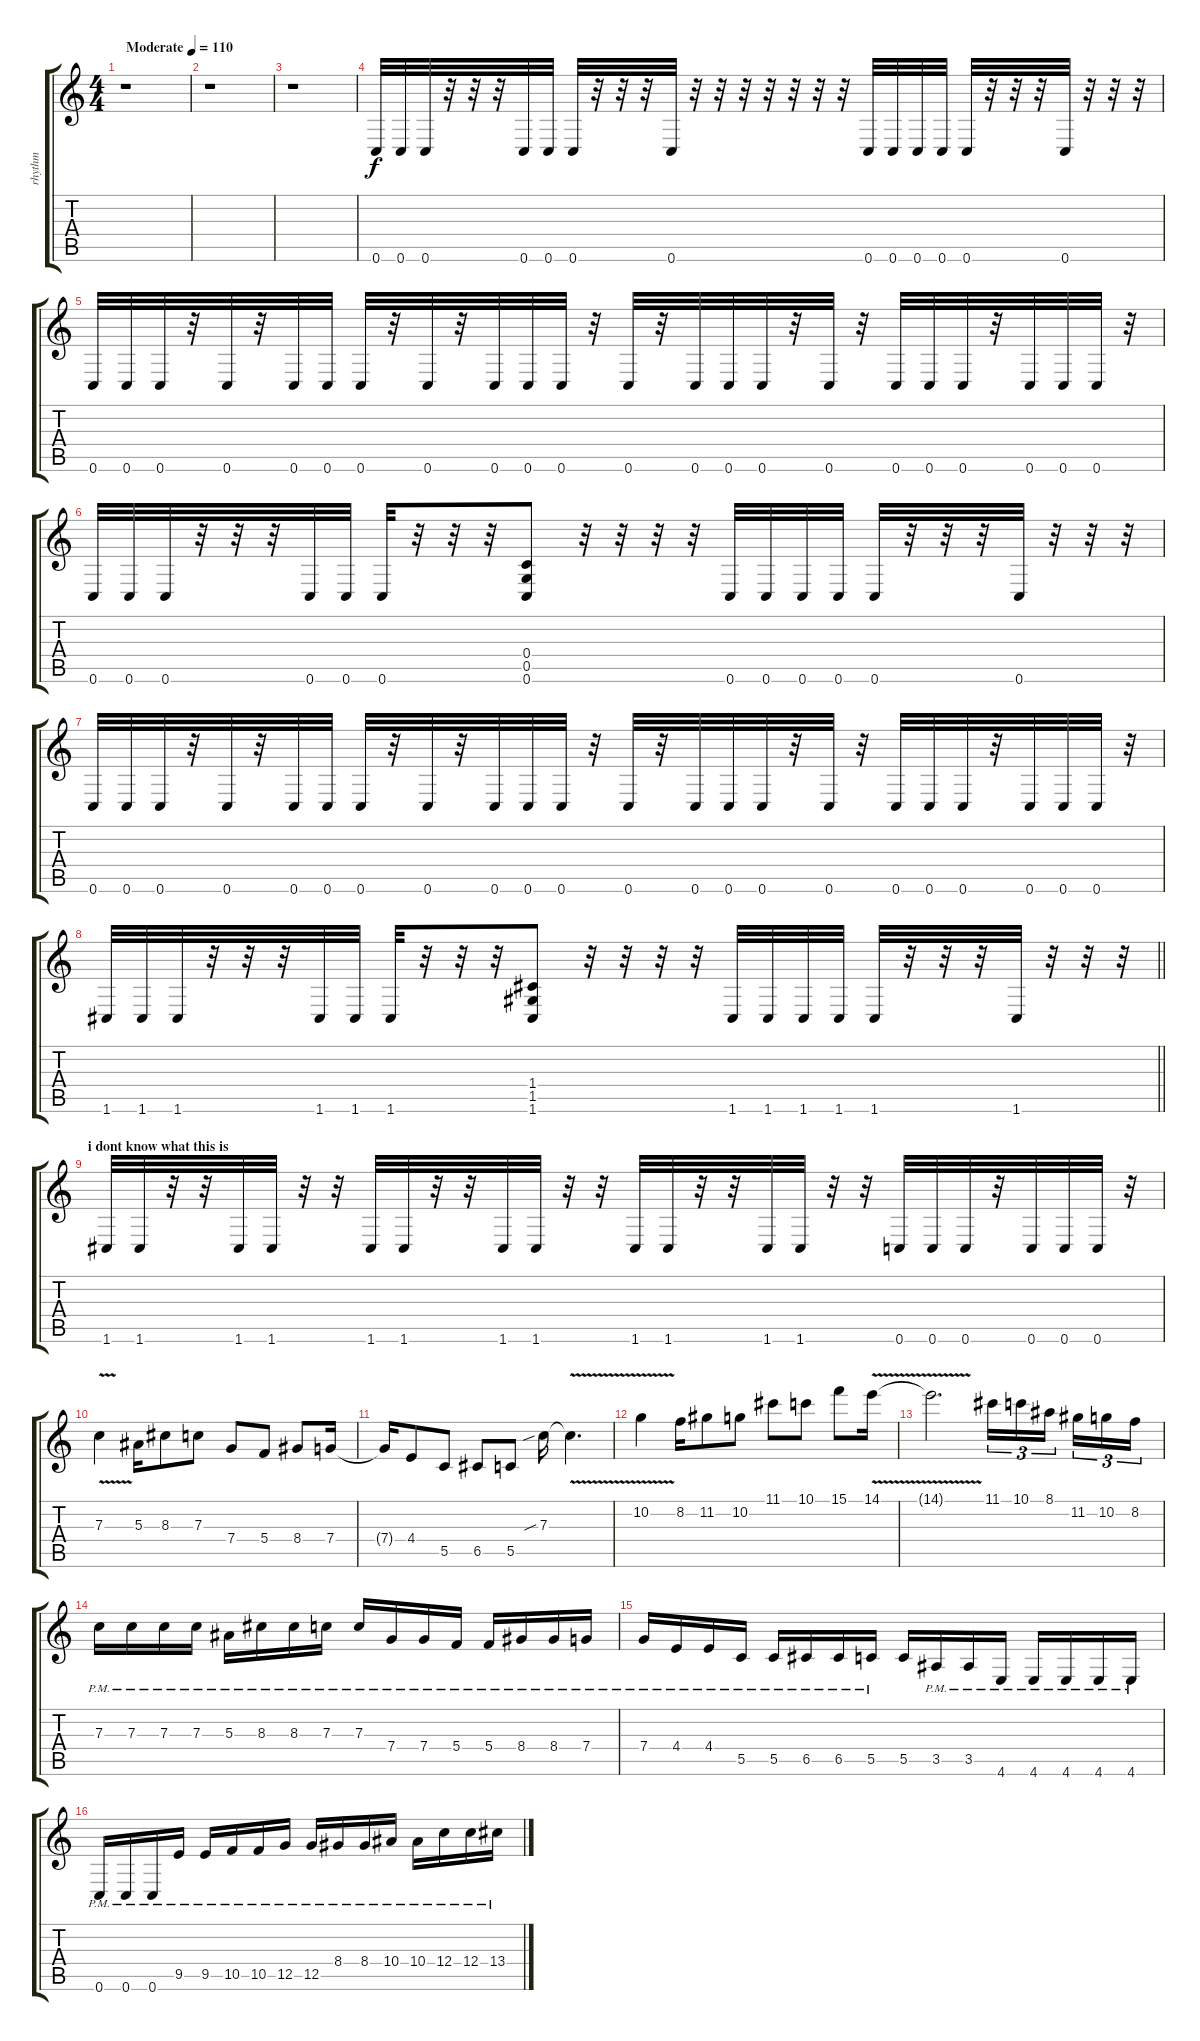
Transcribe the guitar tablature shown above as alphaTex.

\track ("rhythm" "rhythm") {instrument overdrivenguitar}
\staff {score tabs}
\tuning (D4 A3 F3 C3 G2 C2) {hide}
\ts (4 4)
\tempo (110 "Moderate")
\clef g2
\ks c
r.1{dy f instrument overdrivenguitar} |
r.1 |
r.1 |
0.6.32 0.6.32 0.6.32 r.32 r.32 r.32 0.6.32 0.6.32 0.6.32 r.32 r.32 r.32 0.6.32 r.32 r.32 r.32 r.32 r.32 r.32 r.32 0.6.32 0.6.32 0.6.32 0.6.32 0.6.32 r.32 r.32 r.32 0.6.32 r.32 r.32 r.32 |
0.6.32 0.6.32 0.6.32 r.32 0.6.32 r.32 0.6.32 0.6.32 0.6.32 r.32 0.6.32 r.32 0.6.32 0.6.32 0.6.32 r.32 0.6.32 r.32 0.6.32 0.6.32 0.6.32 r.32 0.6.32 r.32 0.6.32 0.6.32 0.6.32 r.32 0.6.32 0.6.32 0.6.32 r.32 |
0.6.32 0.6.32 0.6.32 r.32 r.32 r.32 0.6.32 0.6.32 0.6.32 r.32 r.32 r.32 (0.4 0.5 0.6).8 r.32 r.32 r.32 r.32 0.6.32 0.6.32 0.6.32 0.6.32 0.6.32 r.32 r.32 r.32 0.6.32 r.32 r.32 r.32 |
0.6.32 0.6.32 0.6.32 r.32 0.6.32 r.32 0.6.32 0.6.32 0.6.32 r.32 0.6.32 r.32 0.6.32 0.6.32 0.6.32 r.32 0.6.32 r.32 0.6.32 0.6.32 0.6.32 r.32 0.6.32 r.32 0.6.32 0.6.32 0.6.32 r.32 0.6.32 0.6.32 0.6.32 r.32 |
\barLineRight lightlight
1.6.32 1.6.32 1.6.32 r.32 r.32 r.32 1.6.32 1.6.32 1.6.32 r.32 r.32 r.32 (1.4 1.5 1.6).8 r.32 r.32 r.32 r.32 1.6.32 1.6.32 1.6.32 1.6.32 1.6.32 r.32 r.32 r.32 1.6.32 r.32 r.32 r.32 |
\section ("" "i dont know what this is")
1.6.32 1.6.32 r.32 r.32 1.6.32 1.6.32 r.32 r.32 1.6.32 1.6.32 r.32 r.32 1.6.32 1.6.32 r.32 r.32 1.6.32 1.6.32 r.32 r.32 1.6.32 1.6.32 r.32 r.32 0.6.32 0.6.32 0.6.32 r.32 0.6.32 0.6.32 0.6.32 r.32 |
7.3{v}.4 5.3.16 8.3.8 7.3.8 7.4.8 5.4.8 8.4.8 7.4.16 |
7.4{t}.16 4.4.8 5.5.8 6.5.8 5.5.8 7.3{sib}.16 7.3{v t}.4{d} |
10.2{v}.4 8.2.16 11.2.8 10.2.8 11.1.8 10.1.8 15.1.8 14.1{v}.16 |
14.1{t}.2{d} 11.1.16{tu (3 2)} 10.1.16{tu (3 2)} 8.1.16{tu (3 2) beam splitsecondary} 11.2.16{tu (3 2)} 10.2.16{tu (3 2)} 8.2.16{tu (3 2)} |
7.3{pm}.16 7.3{pm}.16 7.3{pm}.16 7.3{pm}.16 5.3{pm}.16 8.3{pm}.16 8.3{pm}.16 7.3{pm}.16 7.3{pm}.16 7.4{pm}.16 7.4{pm}.16 5.4{pm}.16 5.4{pm}.16 8.4{pm}.16 8.4{pm}.16 7.4{pm}.16 |
7.4{pm}.16 4.4{pm}.16 4.4{pm}.16 5.5{pm}.16 5.5{pm}.16 6.5{pm}.16 6.5{pm}.16 5.5{pm}.16 5.5.16 3.5{pm}.16 3.5{pm}.16 4.6{pm}.16 4.6{pm}.16 4.6{pm}.16 4.6{pm}.16 4.6{pm}.16 |
0.6{pm}.16 0.6{pm}.16 0.6{pm}.16 9.5{pm}.16 9.5{pm}.16 10.5{pm}.16 10.5{pm}.16 12.5{pm}.16 12.5{pm}.16 8.4{pm}.16 8.4{pm}.16 10.4{pm}.16 10.4{pm}.16 12.4{pm}.16 12.4{pm}.16 13.4{pm}.16
